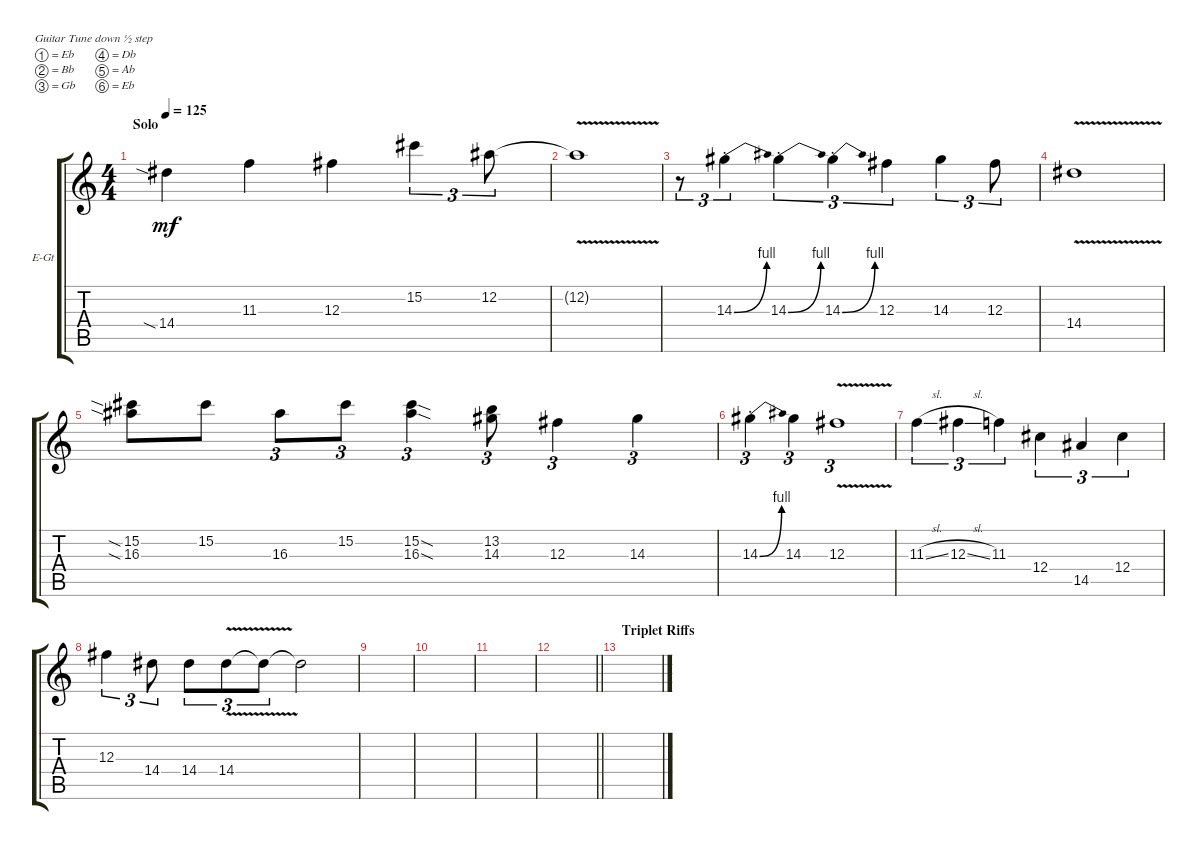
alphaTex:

\bracketExtendMode groupsimilarinstruments
\firstSystemTrackNameOrientation horizontal
\otherSystemsTrackNameOrientation horizontal
\track ("Iommi Solo" "E-Gt") {instrument distortionguitar}
\staff {score tabs}
\tuning (Eb4 Bb3 Gb3 Db3 Ab2 Eb2)
\ts (4 4)
\section ("" "Solo")
\tempo 125
\clef g2
\ks c
14.4{sia}.4{dy mf} 11.3.4 12.3.4 15.2.4{tu (3 2)} 12.2.8{tu (3 2)} |
12.2{v t}.1 |
r.8{tu (3 2)} 14.3{be (bend 0 0 15 4) st}.4{tu (3 2)} 14.3{be (bend 0 0 22.2 4) st}.4{tu (3 2)} 14.3{be (bend 0 0 37.199999999999996 4) st}.4{tu (3 2)} 12.3.4{tu (3 2)} 14.3.4{tu (3 2)} 12.3.8{tu (3 2)} |
14.4{v}.1 |
(15.2{sia} 16.3{sia}).8 15.2.8 16.3.8{tu (3 2)} 15.2.8{tu (3 2)} (15.2{sod} 16.3{sod}).4{tu (3 2)} (13.2 14.3).8{tu (3 2)} 12.3.4{tu (3 2)} 14.3.4{tu (3 2)} |
14.3{be (bend 0 0 15 4) st}.4{tu (3 2)} 14.3.4{tu (3 2)} 12.3{v}.1{tu (3 2)} |
11.3{sl}.4{tu (3 2)} 12.3{sl}.4{tu (3 2)} 11.3.4{tu (3 2)} 12.4.4{tu (3 2)} 14.5.4{tu (3 2)} 12.4.4{tu (3 2)} |
12.3.4{tu (3 2)} 14.4.8{tu (3 2)} 14.4.8{tu (3 2)} 14.4{v}.8{tu (3 2)} 14.4{t}.8{tu (3 2)} 14.4{t}.2 |
|
|
|
\barLineRight lightlight
|
\section ("" "Triplet Riffs")
